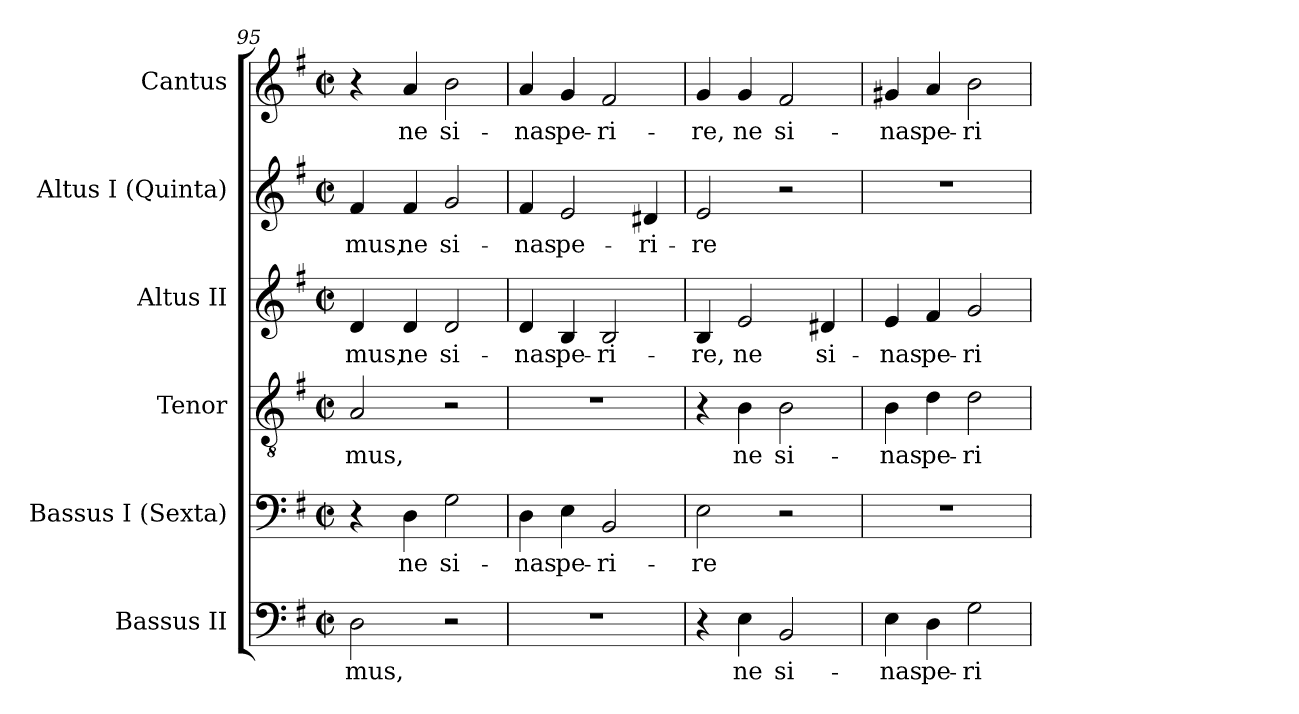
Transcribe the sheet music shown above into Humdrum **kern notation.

**kern	**text	**kern	**text	**kern	**text	**kern	**text	**kern	**text	**kern	**text
*part6	*part6	*part5	*part5	*part4	*part4	*part3	*part3	*part2	*part2	*part1	*part1
*staff6	*staff6	*staff5	*staff5	*staff4	*staff4	*staff3	*staff3	*staff2	*staff2	*staff1	*staff1
*I"Bassus II	*	*I"Bassus I (Sexta)	*	*I"Tenor	*	*I"Altus II	*	*I"Altus I (Quinta)	*	*I"Cantus	*
*I'B.	*	*I'B.	*	*I'T.	*	*I'A.	*	*I'A.	*	*	*
!!LO:LB:g=z
*clefF4	*	*clefF4	*	*clefGv2	*	*clefG2	*	*clefG2	*	*clefG2	*
*	*	*	*	*ITrd7c12	*	*	*	*	*	*	*
*k[f#]	*	*k[f#]	*	*k[f#]	*	*k[f#]	*	*k[f#]	*	*k[f#]	*
*G:	*	*G:	*	*G:	*	*G:	*	*G:	*	*G:	*
*M2/2	*	*M2/2	*	*M2/2	*	*M2/2	*	*M2/2	*	*M2/2	*
*met(c|)	*	*met(c|)	*	*met(c|)	*	*met(c|)	*	*met(c|)	*	*met(c|)	*
=95	=95	=95	=95	=95	=95	=95	=95	=95	=95	=95	=95
!	!LO:LY:b:color=#000000	!	!	!	!	!	!	!	!	!	!
!	!	!	!	!	!LO:LY:b:color=#000000	!	!	!	!	!	!
!	!	!	!	!	!	!	!LO:LY:b:color=#000000	!	!	!	!
!	!	!	!	!	!	!	!	!	!LO:LY:b:color=#000000	!	!
2Di\	-mus,	4r	.	2AAi/	-mus,	4di/	-mus,	4f#i/	-mus,	4r	.
!	!	!	!LO:LY:b:color=#000000	!	!	!	!	!	!	!	!
!	!	!	!	!	!	!	!LO:LY:b:color=#000000	!	!	!	!
!	!	!	!	!	!	!	!	!	!LO:LY:b:color=#000000	!	!
!	!	!	!	!	!	!	!	!	!	!	!LO:LY:b:color=#000000
.	.	4Di\	ne	.	.	4di/	ne	4f#i/	ne	4ai/	ne
!	!	!	!LO:LY:b:color=#000000	!	!	!	!	!	!	!	!
!	!	!	!	!	!	!	!LO:LY:b:color=#000000	!	!	!	!
!	!	!	!	!	!	!	!	!	!LO:LY:b:color=#000000	!	!
!	!	!	!	!	!	!	!	!	!	!	!LO:LY:b:color=#000000
2r	.	2Gi\	si-	2r	.	2di/	si-	2gi/	si-	2bi\	si-
=96	=96	=96	=96	=96	=96	=96	=96	=96	=96	=96	=96
!	!	!	!LO:LY:b:color=#000000	!	!	!	!	!	!	!	!
!	!	!	!	!	!	!	!LO:LY:b:color=#000000	!	!	!	!
!	!	!	!	!	!	!	!	!	!LO:LY:b:color=#000000	!	!
!	!	!	!	!	!	!	!	!	!	!	!LO:LY:b:color=#000000
1r	.	4Di\	-nas	1r	.	4di/	-nas	4f#i/	-nas	4ai/	-nas
!	!	!	!LO:LY:b:color=#000000	!	!	!	!	!	!	!	!
!	!	!	!	!	!	!	!LO:LY:b:color=#000000	!	!	!	!
!	!	!	!	!	!	!	!	!	!LO:LY:b:color=#000000	!	!
!	!	!	!	!	!	!	!	!	!	!	!LO:LY:b:color=#000000
.	.	4Ei\	pe-	.	.	4Bi/	pe-	2ei/	pe-	4gi/	pe-
!	!	!	!LO:LY:b:color=#000000	!	!	!	!	!	!	!	!
!	!	!	!	!	!	!	!LO:LY:b:color=#000000	!	!	!	!
!	!	!	!	!	!	!	!	!	!	!	!LO:LY:b:color=#000000
.	.	2BBi/	-ri-	.	.	2Bi/	-ri-	.	.	2f#i/	-ri-
!	!	!	!	!	!	!	!	!	!LO:LY:b:color=#000000	!	!
.	.	.	.	.	.	.	.	4d#Xi/	-ri-	.	.
=97	=97	=97	=97	=97	=97	=97	=97	=97	=97	=97	=97
!	!	!	!LO:LY:b:color=#000000	!	!	!	!	!	!	!	!
!	!	!	!	!	!	!	!LO:LY:b:color=#000000	!	!	!	!
!	!	!	!	!	!	!	!	!	!LO:LY:b:color=#000000	!	!
!	!	!	!	!	!	!	!	!	!	!	!LO:LY:b:color=#000000
4r	.	2Ei\	-re	4r	.	4Bi/	-re,	2ei/	-re	4gi/	-re,
!	!LO:LY:b:color=#000000	!	!	!	!	!	!	!	!	!	!
!	!	!	!	!	!LO:LY:b:color=#000000	!	!	!	!	!	!
!	!	!	!	!	!	!	!LO:LY:b:color=#000000	!	!	!	!
!	!	!	!	!	!	!	!	!	!	!	!LO:LY:b:color=#000000
4Ei\	ne	.	.	4BBi\	ne	2ei/	ne	.	.	4gi/	ne
!	!LO:LY:b:color=#000000	!	!	!	!	!	!	!	!	!	!
!	!	!	!	!	!LO:LY:b:color=#000000	!	!	!	!	!	!
!	!	!	!	!	!	!	!	!	!	!	!LO:LY:b:color=#000000
2BBi/	si-	2r	.	2BBi\	si-	.	.	2r	.	2f#i/	si-
!	!	!	!	!	!	!	!LO:LY:b:color=#000000	!	!	!	!
.	.	.	.	.	.	4d#Xi/	si-	.	.	.	.
=98	=98	=98	=98	=98	=98	=98	=98	=98	=98	=98	=98
!	!LO:LY:b:color=#000000	!	!	!	!	!	!	!	!	!	!
!	!	!	!	!	!LO:LY:b:color=#000000	!	!	!	!	!	!
!	!	!	!	!	!	!	!LO:LY:b:color=#000000	!	!	!	!
!	!	!	!	!	!	!	!	!	!	!	!LO:LY:b:color=#000000
4Ei\	-nas	1r	.	4BBi\	-nas	4ei/	-nas	1r	.	4g#Xi/	-nas
!	!LO:LY:b:color=#000000	!	!	!	!	!	!	!	!	!	!
!	!	!	!	!	!LO:LY:b:color=#000000	!	!	!	!	!	!
!	!	!	!	!	!	!	!LO:LY:b:color=#000000	!	!	!	!
!	!	!	!	!	!	!	!	!	!	!	!LO:LY:b:color=#000000
4Di\	pe-	.	.	4Di\	pe-	4f#i/	pe-	.	.	4ai/	pe-
!	!LO:LY:b:color=#000000	!	!	!	!	!	!	!	!	!	!
!	!	!	!	!	!LO:LY:b:color=#000000	!	!	!	!	!	!
!	!	!	!	!	!	!	!LO:LY:b:color=#000000	!	!	!	!
!	!	!	!	!	!	!	!	!	!	!	!LO:LY:b:color=#000000
2Gi\	-ri-	.	.	2Di\	-ri-	2gi/	-ri-	.	.	2bi\	-ri-
=	=	=	=	=	=	=	=	=	=	=	=
*-	*-	*-	*-	*-	*-	*-	*-	*-	*-	*-	*-
